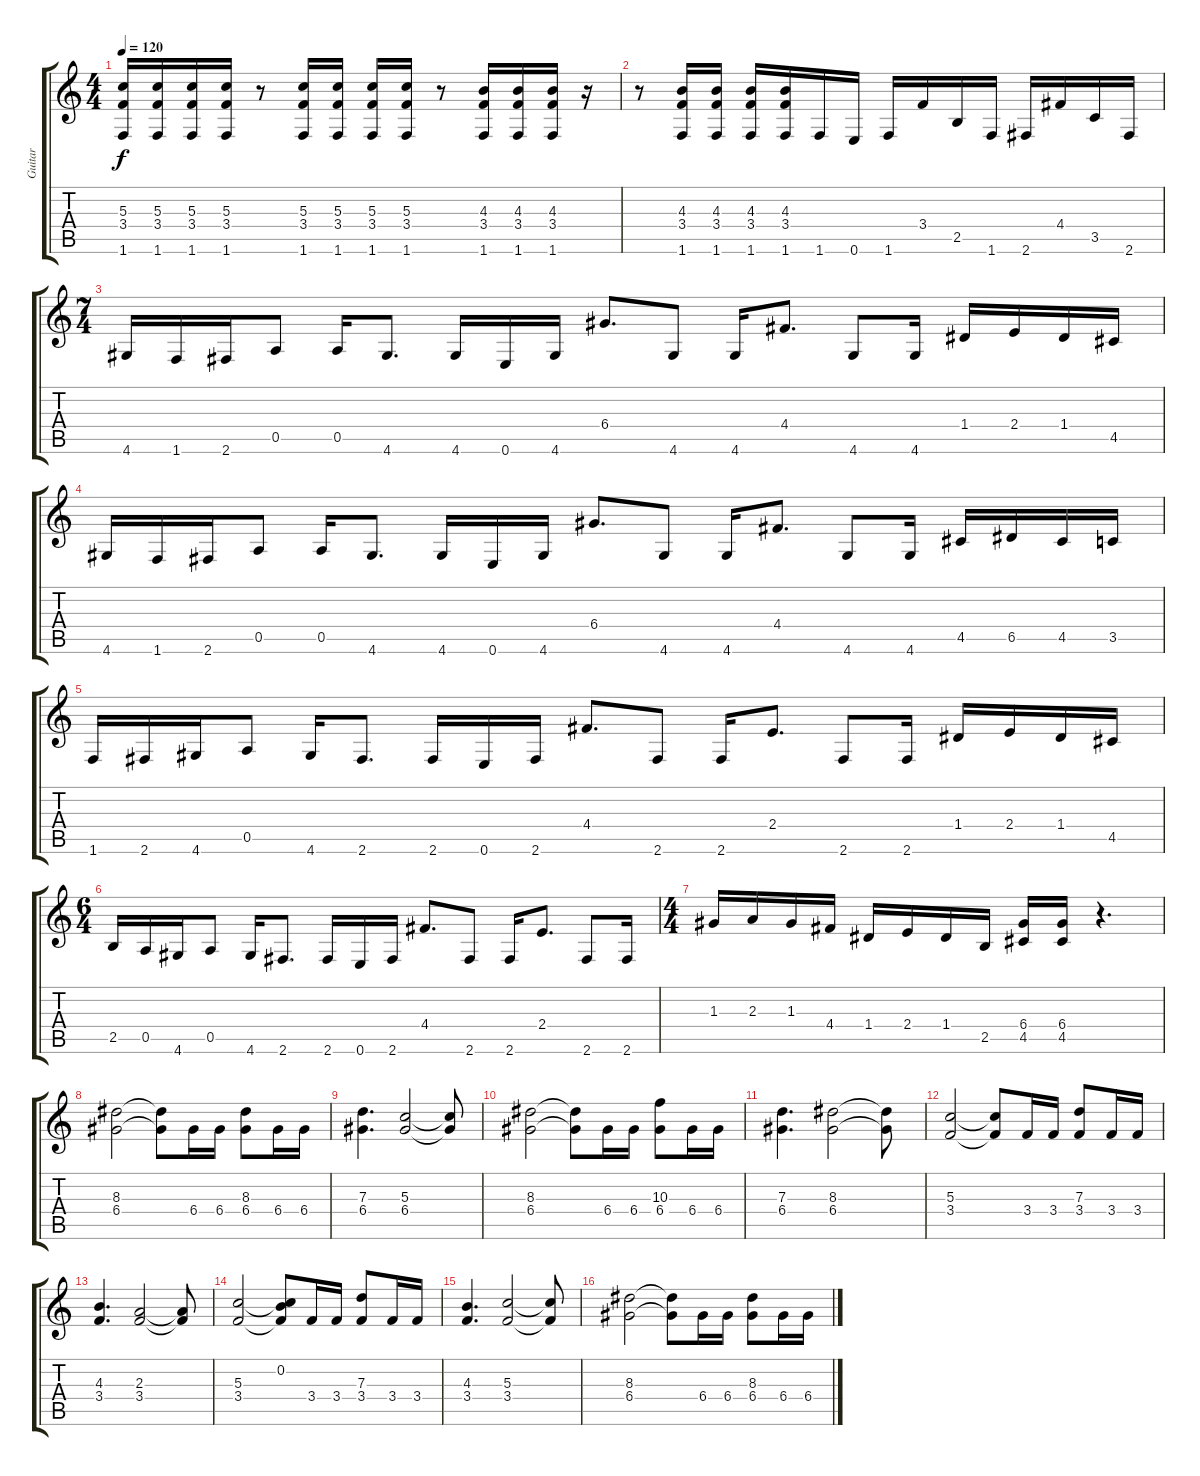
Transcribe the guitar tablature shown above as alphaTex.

\track ("Guitar" "Guitar") {instrument distortionguitar}
\staff {score tabs}
\tuning (E4 B3 G3 D3 A2 E2) {hide}
\ts (4 4)
\tempo 120
\clef g2
\ks c
(5.3 3.4 1.6).16{dy f} (5.3 3.4 1.6).16 (5.3 3.4 1.6).16 (5.3 3.4 1.6).16 r.8 (5.3 3.4 1.6).16 (5.3 3.4 1.6).16 (5.3 3.4 1.6).16 (5.3 3.4 1.6).16 r.8 (4.3 3.4 1.6).16 (4.3 3.4 1.6).16 (4.3 3.4 1.6).16 r.16 |
r.8 (4.3 3.4 1.6).16 (4.3 3.4 1.6).16 (4.3 3.4 1.6).16 (4.3 3.4 1.6).16 1.6.16 0.6.16 1.6.16 3.4.16 2.5.16 1.6.16 2.6.16 4.4.16 3.5.16 2.6.16 |
\ts (7 4)
4.6.16 1.6.16 2.6.16 0.5.8 0.5.16 4.6.8{d} 4.6.16 0.6.16 4.6.16 6.4.8{d} 4.6.8 4.6.16 4.4.8{d} 4.6.8 4.6.16 1.4.16 2.4.16 1.4.16 4.5.16 |
4.6.16 1.6.16 2.6.16 0.5.8 0.5.16 4.6.8{d} 4.6.16 0.6.16 4.6.16 6.4.8{d} 4.6.8 4.6.16 4.4.8{d} 4.6.8 4.6.16 4.5.16 6.5.16 4.5.16 3.5.16 |
1.6.16 2.6.16 4.6.16 0.5.8 4.6.16 2.6.8{d} 2.6.16 0.6.16 2.6.16 4.4.8{d} 2.6.8 2.6.16 2.4.8{d} 2.6.8 2.6.16 1.4.16 2.4.16 1.4.16 4.5.16 |
\ts (6 4)
2.5.16 0.5.16 4.6.16 0.5.8 4.6.16 2.6.8{d} 2.6.16 0.6.16 2.6.16 4.4.8{d} 2.6.8 2.6.16 2.4.8{d} 2.6.8 2.6.16 |
\ts (4 4)
1.3.16 2.3.16 1.3.16 4.4.16 1.4.16 2.4.16 1.4.16 2.5.16 (6.4 4.5).16 (6.4 4.5).16 r.4{d} |
(8.3 6.4).2 (8.3{t} 6.4{t}).8 6.4.16 6.4.16 (8.3 6.4).8 6.4.16 6.4.16 |
(7.3 6.4).4{d} (5.3 6.4).2 (5.3{t} 6.4{t}).8 |
(8.3 6.4).2 (8.3{t} 6.4{t}).8 6.4.16 6.4.16 (10.3 6.4).8 6.4.16 6.4.16 |
(7.3 6.4).4{d} (8.3 6.4).2 (8.3{t} 6.4{t}).8 |
(5.3 3.4).2 (5.3{t} 3.4{t}).8 3.4.16 3.4.16 (7.3 3.4).8 3.4.16 3.4.16 |
(4.3 3.4).4{d} (2.3 3.4).2 (2.3{t} 3.4{t}).8 |
(5.3 3.4).2 (0.2 5.3{t} 3.4{t}).8 3.4.16 3.4.16 (7.3 3.4).8 3.4.16 3.4.16 |
(4.3 3.4).4{d} (5.3 3.4).2 (5.3{t} 3.4{t}).8 |
(8.3 6.4).2 (8.3{t} 6.4{t}).8 6.4.16 6.4.16 (8.3 6.4).8 6.4.16 6.4.16
